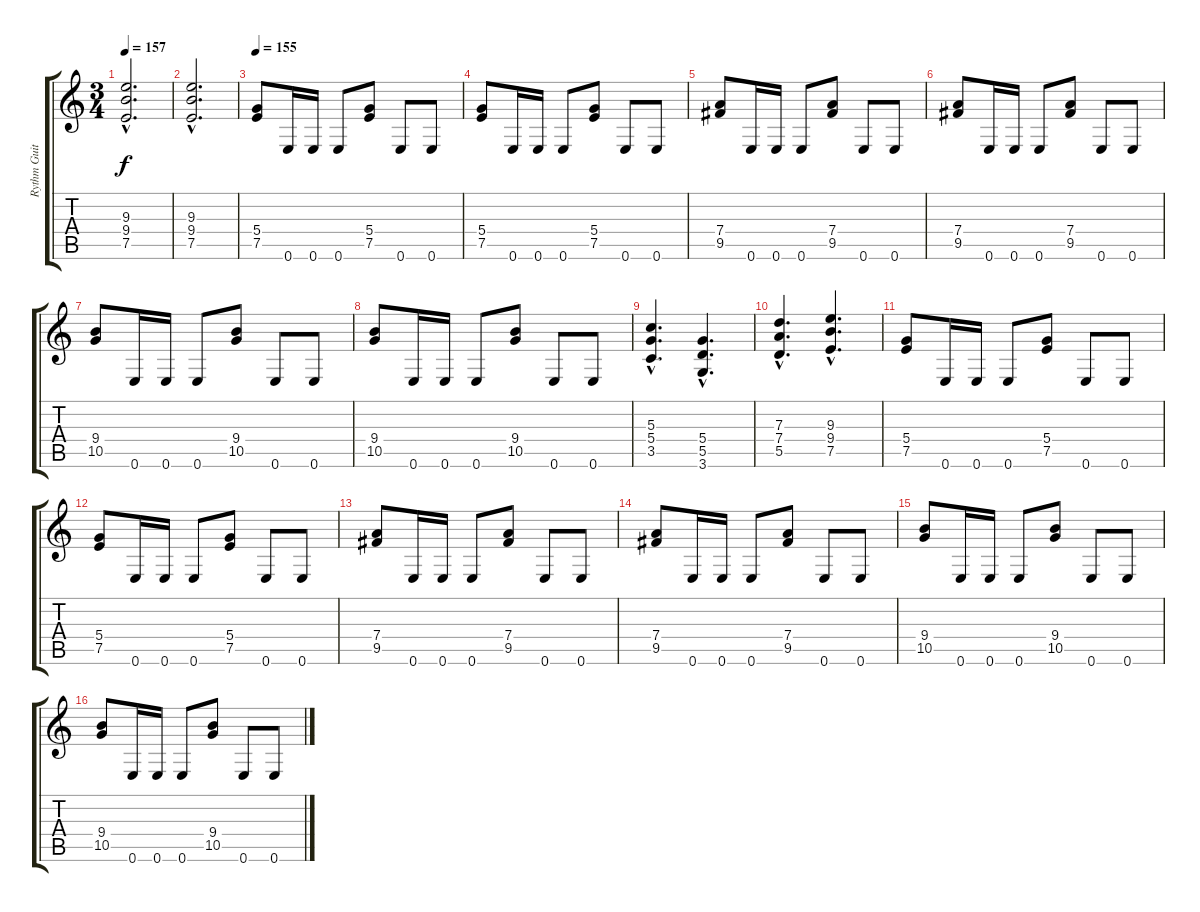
\track ("Rythm Guitar 2" "Rythm Guit") {instrument distortionguitar}
\staff {score tabs}
\tuning (E4 B3 G3 D3 A2 E2) {hide}
\ts (3 4)
\tempo 157
\clef g2
\ks c
(9.3{hac} 9.4{hac} 7.5{hac}).2{d dy f} |
(9.3{hac} 9.4{hac} 7.5{hac}).2{d} |
\tempo 155
(5.4 7.5).8 0.6.16 0.6.16 0.6.8 (5.4 7.5).8 0.6.8 0.6.8 |
(5.4 7.5).8 0.6.16 0.6.16 0.6.8 (5.4 7.5).8 0.6.8 0.6.8 |
(7.4 9.5).8 0.6.16 0.6.16 0.6.8 (7.4 9.5).8 0.6.8 0.6.8 |
(7.4 9.5).8 0.6.16 0.6.16 0.6.8 (7.4 9.5).8 0.6.8 0.6.8 |
(9.4 10.5).8 0.6.16 0.6.16 0.6.8 (9.4 10.5).8 0.6.8 0.6.8 |
(9.4 10.5).8 0.6.16 0.6.16 0.6.8 (9.4 10.5).8 0.6.8 0.6.8 |
(5.3{hac} 5.4{hac} 3.5{hac}).4{d} (5.4{hac} 5.5{hac} 3.6{hac}).4{d} |
(7.3{hac} 7.4{hac} 5.5{hac}).4{d} (9.3{hac} 9.4{hac} 7.5{hac}).4{d} |
(5.4 7.5).8 0.6.16 0.6.16 0.6.8 (5.4 7.5).8 0.6.8 0.6.8 |
(5.4 7.5).8 0.6.16 0.6.16 0.6.8 (5.4 7.5).8 0.6.8 0.6.8 |
(7.4 9.5).8 0.6.16 0.6.16 0.6.8 (7.4 9.5).8 0.6.8 0.6.8 |
(7.4 9.5).8 0.6.16 0.6.16 0.6.8 (7.4 9.5).8 0.6.8 0.6.8 |
(9.4 10.5).8 0.6.16 0.6.16 0.6.8 (9.4 10.5).8 0.6.8 0.6.8 |
(9.4 10.5).8 0.6.16 0.6.16 0.6.8 (9.4 10.5).8 0.6.8 0.6.8
